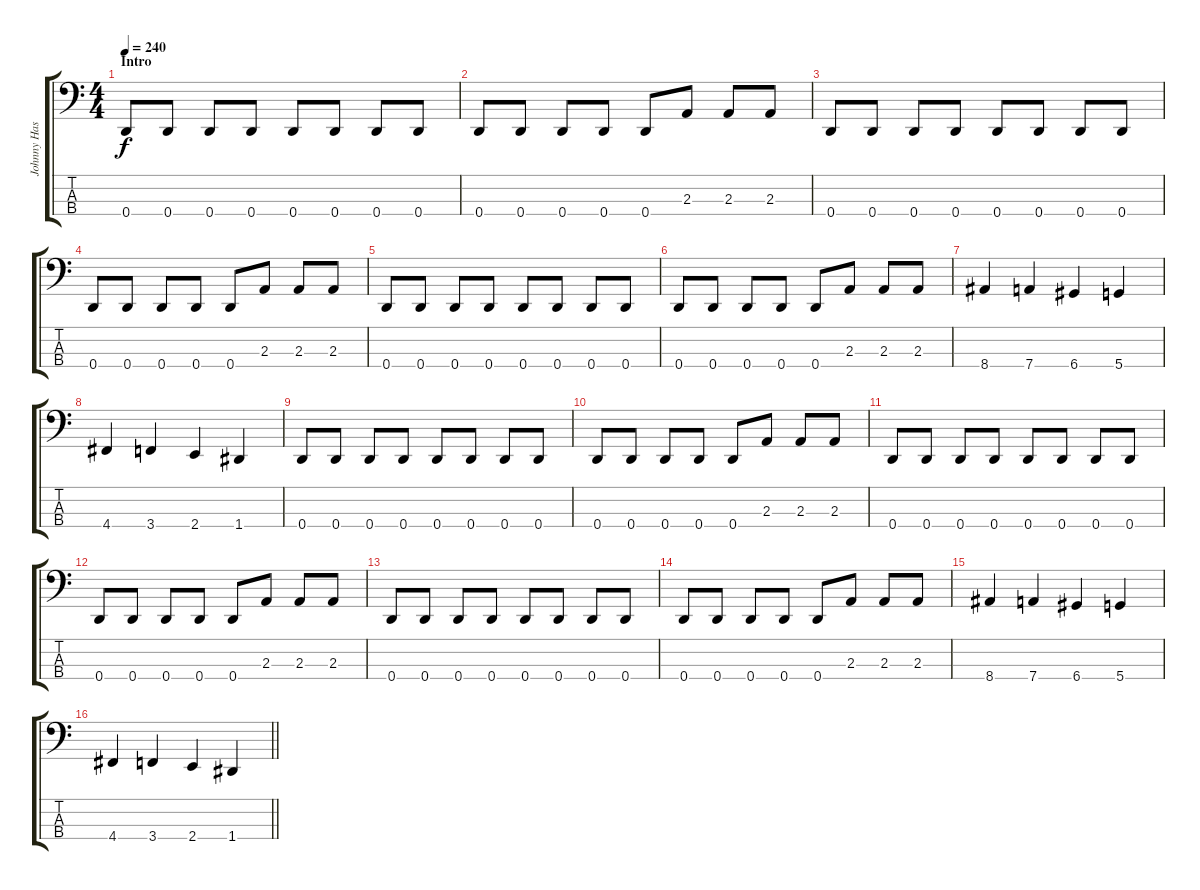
\track ("Johnny Hass" "Johnny Has") {instrument electricbassfinger}
\staff {score tabs}
\tuning (F2 C2 G1 D1) {hide}
\ts (4 4)
\section ("" "Intro")
\tempo 240
\clef f4
\ks c
0.4.8{dy f instrument electricbassfinger} 0.4.8 0.4.8 0.4.8 0.4.8 0.4.8 0.4.8 0.4.8 |
0.4.8 0.4.8 0.4.8 0.4.8 0.4.8 2.3.8 2.3.8 2.3.8 |
0.4.8 0.4.8 0.4.8 0.4.8 0.4.8 0.4.8 0.4.8 0.4.8 |
0.4.8 0.4.8 0.4.8 0.4.8 0.4.8 2.3.8 2.3.8 2.3.8 |
0.4.8 0.4.8 0.4.8 0.4.8 0.4.8 0.4.8 0.4.8 0.4.8 |
0.4.8 0.4.8 0.4.8 0.4.8 0.4.8 2.3.8 2.3.8 2.3.8 |
8.4.4 7.4.4 6.4.4 5.4.4 |
4.4.4 3.4.4 2.4.4 1.4.4 |
0.4.8 0.4.8 0.4.8 0.4.8 0.4.8 0.4.8 0.4.8 0.4.8 |
0.4.8 0.4.8 0.4.8 0.4.8 0.4.8 2.3.8 2.3.8 2.3.8 |
0.4.8 0.4.8 0.4.8 0.4.8 0.4.8 0.4.8 0.4.8 0.4.8 |
0.4.8 0.4.8 0.4.8 0.4.8 0.4.8 2.3.8 2.3.8 2.3.8 |
0.4.8 0.4.8 0.4.8 0.4.8 0.4.8 0.4.8 0.4.8 0.4.8 |
0.4.8 0.4.8 0.4.8 0.4.8 0.4.8 2.3.8 2.3.8 2.3.8 |
8.4.4 7.4.4 6.4.4 5.4.4 |
\barLineRight lightlight
4.4.4 3.4.4 2.4.4 1.4.4
